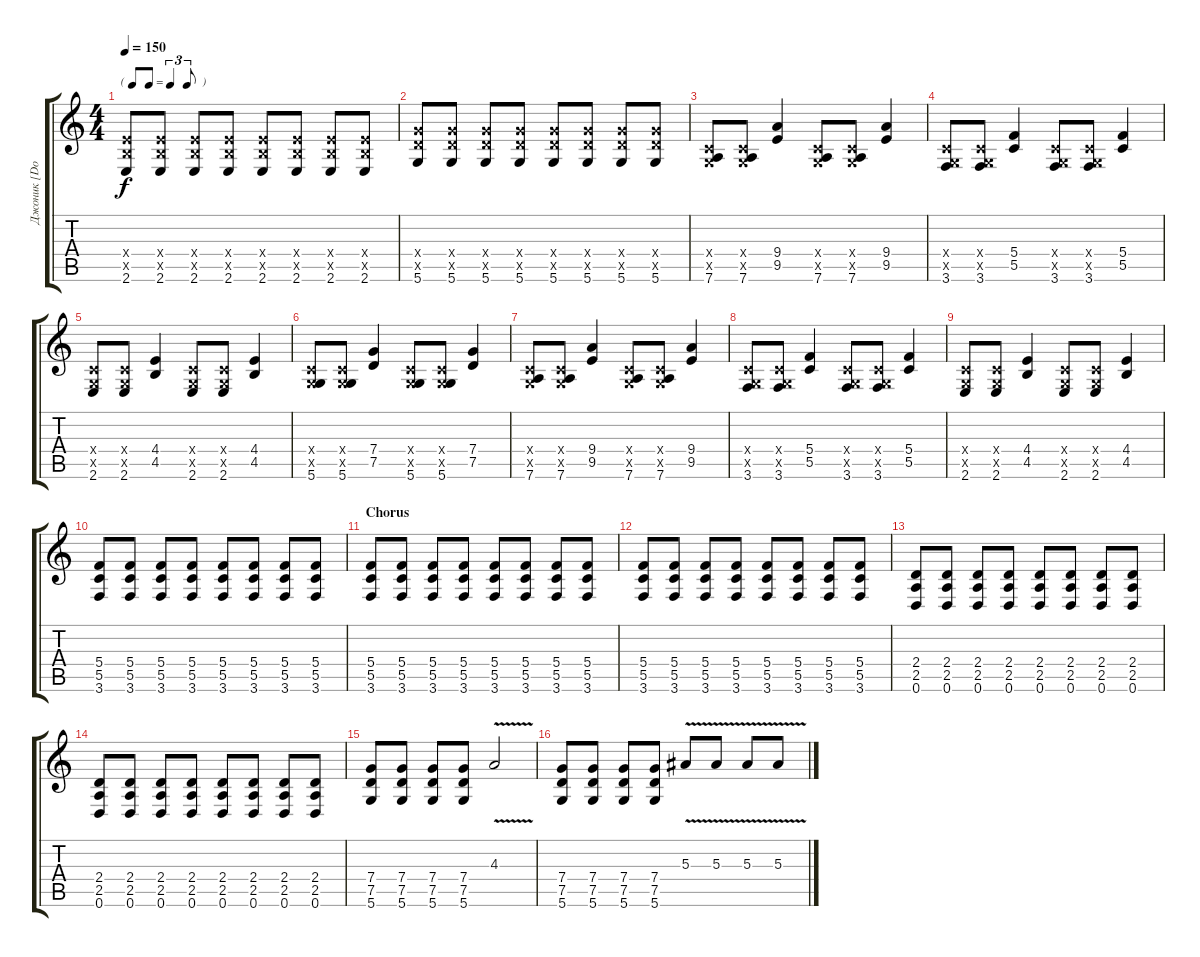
\track ("Джоник [Doubled]" "Джоник [Do") {instrument distortionguitar}
\staff {score tabs}
\tuning (D4 A3 F3 C3 G2 D2) {hide}
\ts (4 4)
\tf triplet8th
\tempo 150
\clef g2
\ks c
(4.4{x} 4.5{x} 2.6).8{dy f} (4.4{x} 4.5{x} 2.6).8 (4.4{x} 4.5{x} 2.6).8 (4.4{x} 4.5{x} 2.6).8 (4.4{x} 4.5{x} 2.6).8 (4.4{x} 4.5{x} 2.6).8 (4.4{x} 4.5{x} 2.6).8 (4.4{x} 4.5{x} 2.6).8 |
(7.4{x} 7.5{x} 5.6).8 (7.4{x} 7.5{x} 5.6).8 (7.4{x} 7.5{x} 5.6).8 (7.4{x} 7.5{x} 5.6).8 (7.4{x} 7.5{x} 5.6).8 (7.4{x} 7.5{x} 5.6).8 (7.4{x} 7.5{x} 5.6).8 (7.4{x} 7.5{x} 5.6).8 |
(0.4{x} 0.5{x} 7.6).8 (0.4{x} 0.5{x} 7.6).8 (9.4 9.5).4 (0.4{x} 0.5{x} 7.6).8 (0.4{x} 0.5{x} 7.6).8 (9.4 9.5).4 |
(0.4{x} 0.5{x} 3.6).8 (0.4{x} 0.5{x} 3.6).8 (5.4 5.5).4 (0.4{x} 0.5{x} 3.6).8 (0.4{x} 0.5{x} 3.6).8 (5.4 5.5).4 |
(0.4{x} 0.5{x} 2.6).8 (0.4{x} 0.5{x} 2.6).8 (4.4 4.5).4 (0.4{x} 0.5{x} 2.6).8 (0.4{x} 0.5{x} 2.6).8 (4.4 4.5).4 |
(0.4{x} 0.5{x} 5.6).8 (0.4{x} 0.5{x} 5.6).8 (7.4 7.5).4 (0.4{x} 0.5{x} 5.6).8 (0.4{x} 0.5{x} 5.6).8 (7.4 7.5).4 |
(0.4{x} 0.5{x} 7.6).8 (0.4{x} 0.5{x} 7.6).8 (9.4 9.5).4 (0.4{x} 0.5{x} 7.6).8 (0.4{x} 0.5{x} 7.6).8 (9.4 9.5).4 |
(0.4{x} 0.5{x} 3.6).8 (0.4{x} 0.5{x} 3.6).8 (5.4 5.5).4 (0.4{x} 0.5{x} 3.6).8 (0.4{x} 0.5{x} 3.6).8 (5.4 5.5).4 |
(0.4{x} 0.5{x} 2.6).8 (0.4{x} 0.5{x} 2.6).8 (4.4 4.5).4 (0.4{x} 0.5{x} 2.6).8 (0.4{x} 0.5{x} 2.6).8 (4.4 4.5).4 |
(5.4 5.5 3.6).8{volume 10} (5.4 5.5 3.6).8 (5.4 5.5 3.6).8 (5.4 5.5 3.6).8 (5.4 5.5 3.6).8 (5.4 5.5 3.6).8 (5.4 5.5 3.6).8 (5.4 5.5 3.6).8 |
\section ("" "Chorus")
(5.4 5.5 3.6).8 (5.4 5.5 3.6).8 (5.4 5.5 3.6).8 (5.4 5.5 3.6).8 (5.4 5.5 3.6).8 (5.4 5.5 3.6).8 (5.4 5.5 3.6).8 (5.4 5.5 3.6).8 |
(5.4 5.5 3.6).8 (5.4 5.5 3.6).8 (5.4 5.5 3.6).8 (5.4 5.5 3.6).8 (5.4 5.5 3.6).8 (5.4 5.5 3.6).8 (5.4 5.5 3.6).8 (5.4 5.5 3.6).8 |
(2.4 2.5 0.6).8 (2.4 2.5 0.6).8 (2.4 2.5 0.6).8 (2.4 2.5 0.6).8 (2.4 2.5 0.6).8 (2.4 2.5 0.6).8 (2.4 2.5 0.6).8 (2.4 2.5 0.6).8 |
(2.4 2.5 0.6).8 (2.4 2.5 0.6).8 (2.4 2.5 0.6).8 (2.4 2.5 0.6).8 (2.4 2.5 0.6).8 (2.4 2.5 0.6).8 (2.4 2.5 0.6).8 (2.4 2.5 0.6).8 |
(7.4 7.5 5.6).8 (7.4 7.5 5.6).8 (7.4 7.5 5.6).8 (7.4 7.5 5.6).8 4.3{v}.2 |
(7.4 7.5 5.6).8 (7.4 7.5 5.6).8 (7.4 7.5 5.6).8 (7.4 7.5 5.6).8 5.3{v}.8 5.3{v}.8 5.3{v}.8 5.3{v}.8
